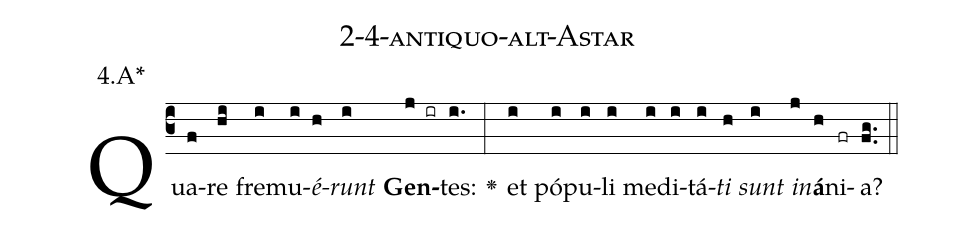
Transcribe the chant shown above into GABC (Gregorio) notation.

name: 2-4-antiquo-alt-Astar;
annotation: 4.A*;
%%
(c3)Qua(f)re(hi) fre(i)mu(i)<i>é</i>(h)<i>runt</i>(i) <b>Gen</b>(j ir)tes:(i.) <v>\greheightstar</v>(:) et(i) pó(i)pu(i)li(i) me(i)di(i)tá(i)<i>ti</i>(h) <i>sunt</i>(i) <i>in</i>(j)<b>á</b>(h)ni(fr)a?(fg..) (::)


%E(i) u(h) o(i) u(j) a(h) e.(fg..) (::)
